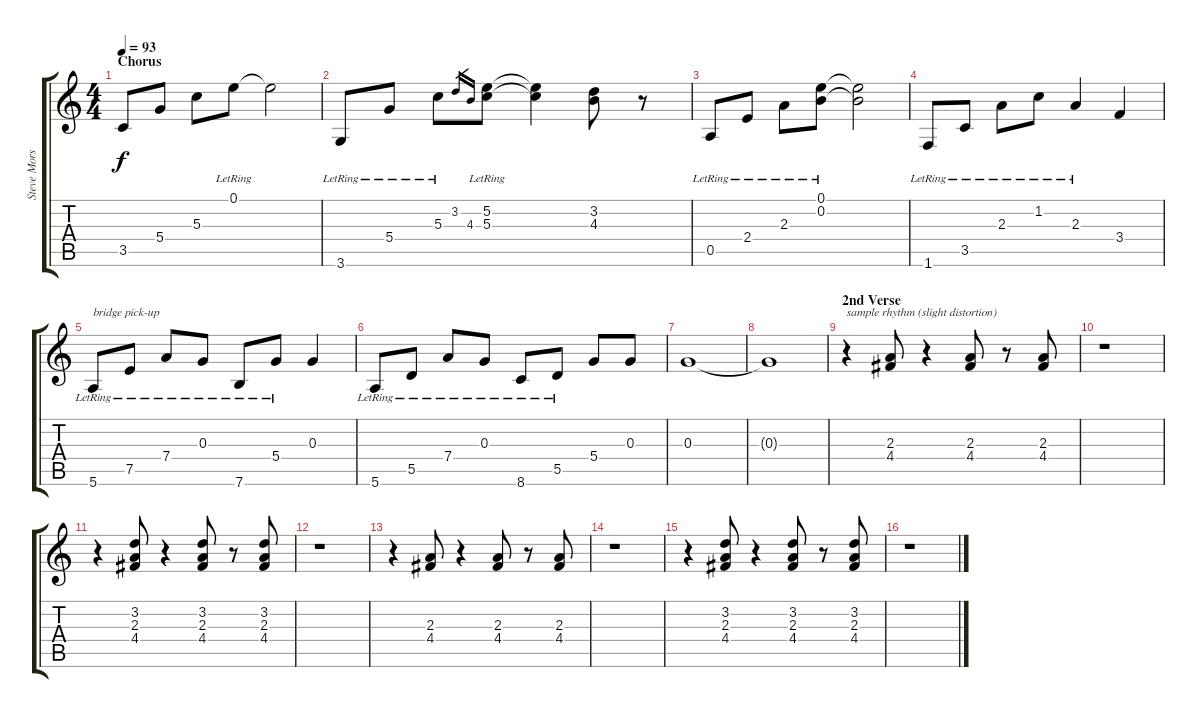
\track ("Steve Morse (electric guitar 2 - rhythm)" "Steve Mors") {instrument electricguitarjazz}
\staff {score tabs}
\tuning (E4 B3 G3 D3 A2 E2) {hide}
\ts (4 4)
\section ("" "Chorus")
\tempo 93
\clef g2
\ks c
3.5.8{dy f} 5.4.8 5.3.8 0.1{lr}.8 0.1{t}.2 |
3.6{lr}.8 5.4{lr}.8 5.3{lr}.8 3.2.16{gr} 4.3.16{gr} (5.2{lr} 5.3{lr}).8 (5.2{t} 5.3{t}).4 (3.2 4.3).8 r.8 |
0.5{lr}.8 2.4{lr}.8 2.3{lr}.8 (0.1{lr} 0.2).8 (0.1{t} 0.2{t}).2 |
1.6{lr}.8 3.5{lr}.8 2.3{lr}.8 1.2{lr}.8 2.3{lr}.4 3.4.4 |
5.6{lr}.8{txt "bridge pick-up" volume 10 instrument electricguitarclean} 7.5{lr}.8 7.4{lr}.8 0.3{lr}.8 7.6{lr}.8 5.4{lr}.8 0.3.4 |
5.6{lr}.8 5.5{lr}.8 7.4{lr}.8 0.3{lr}.8 8.6{lr}.8 5.5{lr}.8 5.4.8 0.3.8 |
0.3.1 |
0.3{t}.1 |
\section ("" "2nd Verse")
r.4{txt "sample rhythm (slight distortion)" volume 6 instrument electricguitarjazz} (2.3 4.4).8 r.4 (2.3 4.4).8 r.8 (2.3 4.4).8 |
r.1 |
r.4 (3.2 2.3 4.4).8 r.4 (3.2 2.3 4.4).8 r.8 (3.2 2.3 4.4).8 |
r.1 |
r.4{volume 6} (2.3 4.4).8 r.4 (2.3 4.4).8 r.8 (2.3 4.4).8 |
r.1 |
r.4 (3.2 2.3 4.4).8 r.4 (3.2 2.3 4.4).8 r.8 (3.2 2.3 4.4).8 |
r.1
